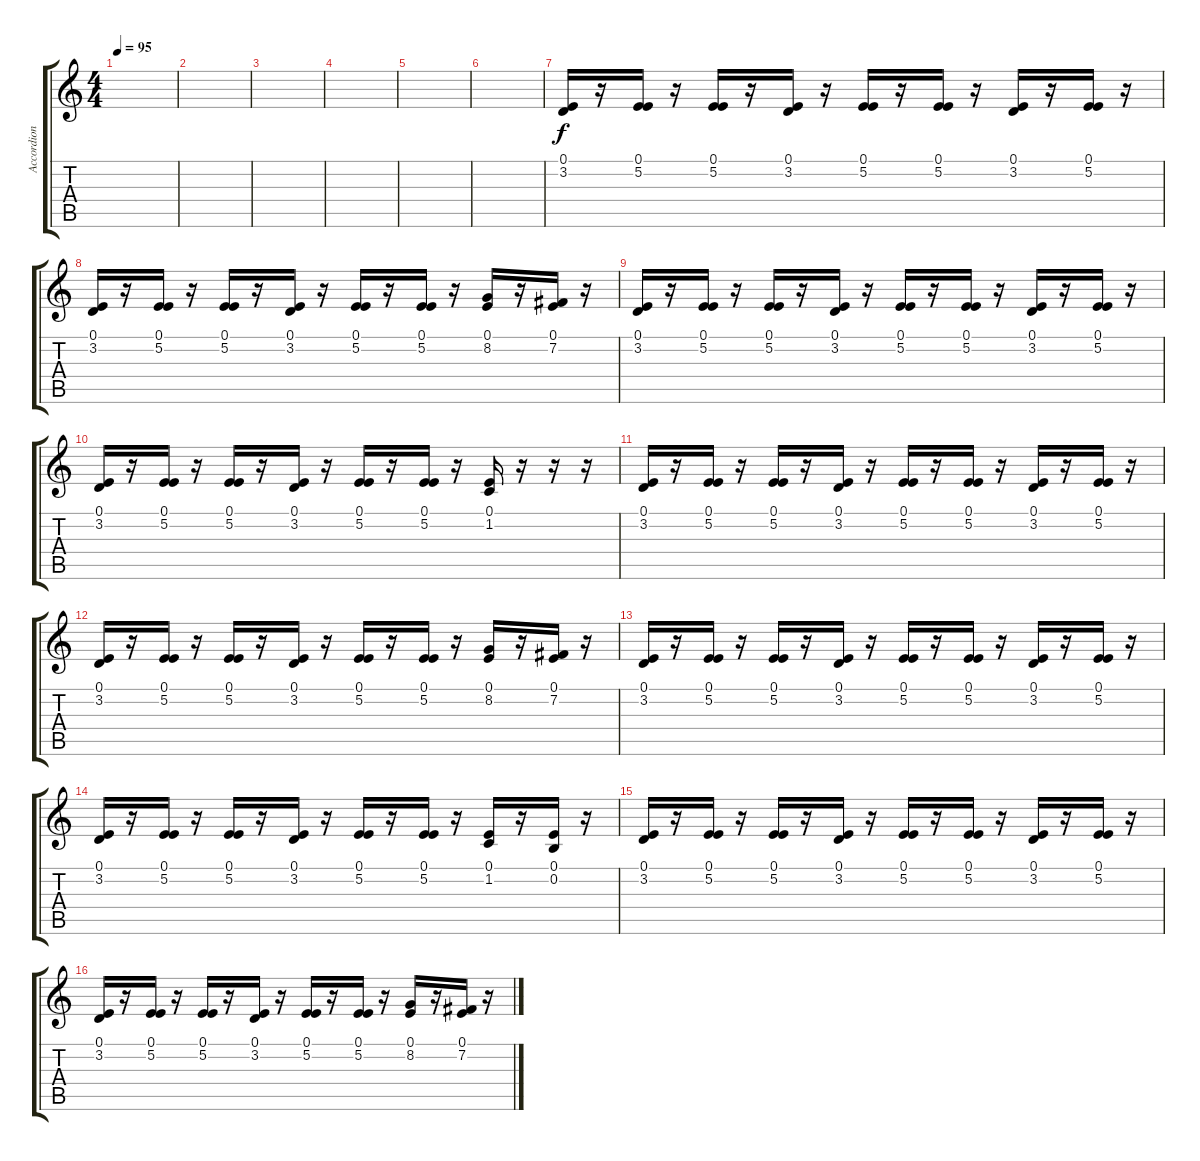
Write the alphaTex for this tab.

\track ("Accordion" "Accordion") {instrument accordion}
\staff {score tabs}
\tuning (E4 B3 G3 D3 A2 E2) {hide}
\ts (4 4)
\tempo 95
\clef g2
\ks c
|
|
|
|
|
|
(0.1 3.2).16 r.16 (0.1 5.2).16 r.16 (0.1 5.2).16 r.16 (0.1 3.2).16 r.16 (0.1 5.2).16 r.16 (0.1 5.2).16 r.16 (0.1 3.2).16 r.16 (0.1 5.2).16 r.16 |
(0.1 3.2).16 r.16 (0.1 5.2).16 r.16 (0.1 5.2).16 r.16 (0.1 3.2).16 r.16 (0.1 5.2).16 r.16 (0.1 5.2).16 r.16 (0.1 8.2).16 r.16 (0.1 7.2).16 r.16 |
(0.1 3.2).16 r.16 (0.1 5.2).16 r.16 (0.1 5.2).16 r.16 (0.1 3.2).16 r.16 (0.1 5.2).16 r.16 (0.1 5.2).16 r.16 (0.1 3.2).16 r.16 (0.1 5.2).16 r.16 |
(0.1 3.2).16 r.16 (0.1 5.2).16 r.16 (0.1 5.2).16 r.16 (0.1 3.2).16 r.16 (0.1 5.2).16 r.16 (0.1 5.2).16 r.16 (0.1 1.2).16 r.16 r.16 r.16 |
(0.1 3.2).16 r.16 (0.1 5.2).16 r.16 (0.1 5.2).16 r.16 (0.1 3.2).16 r.16 (0.1 5.2).16 r.16 (0.1 5.2).16 r.16 (0.1 3.2).16 r.16 (0.1 5.2).16 r.16 |
(0.1 3.2).16 r.16 (0.1 5.2).16 r.16 (0.1 5.2).16 r.16 (0.1 3.2).16 r.16 (0.1 5.2).16 r.16 (0.1 5.2).16 r.16 (0.1 8.2).16 r.16 (0.1 7.2).16 r.16 |
(0.1 3.2).16 r.16 (0.1 5.2).16 r.16 (0.1 5.2).16 r.16 (0.1 3.2).16 r.16 (0.1 5.2).16 r.16 (0.1 5.2).16 r.16 (0.1 3.2).16 r.16 (0.1 5.2).16 r.16 |
(0.1 3.2).16 r.16 (0.1 5.2).16 r.16 (0.1 5.2).16 r.16 (0.1 3.2).16 r.16 (0.1 5.2).16 r.16 (0.1 5.2).16 r.16 (0.1 1.2).16 r.16 (0.1 0.2).16 r.16 |
(0.1 3.2).16{volume 6} r.16 (0.1 5.2).16 r.16 (0.1 5.2).16 r.16 (0.1 3.2).16 r.16 (0.1 5.2).16 r.16 (0.1 5.2).16 r.16 (0.1 3.2).16 r.16 (0.1 5.2).16 r.16 |
(0.1 3.2).16 r.16 (0.1 5.2).16 r.16 (0.1 5.2).16 r.16 (0.1 3.2).16 r.16 (0.1 5.2).16 r.16 (0.1 5.2).16 r.16 (0.1 8.2).16 r.16 (0.1 7.2).16 r.16
